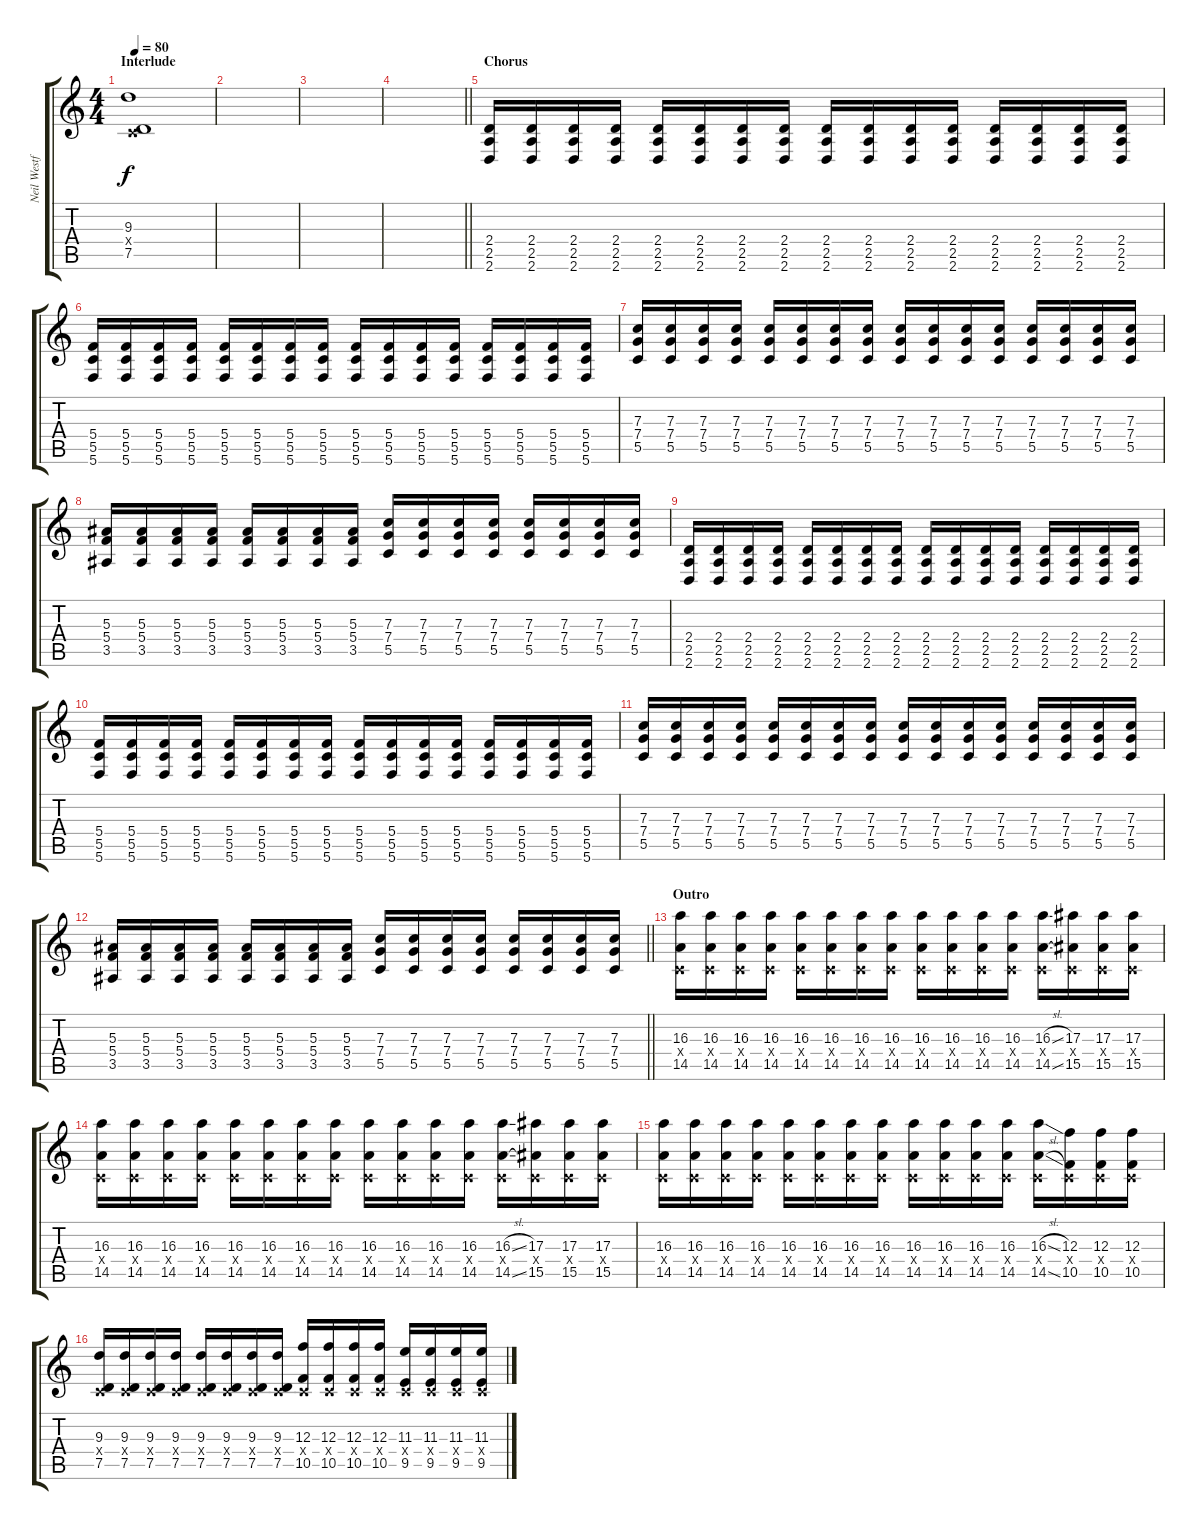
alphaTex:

\track ("Neil Westfall" "Neil Westf") {instrument overdrivenguitar}
\staff {score tabs}
\tuning (D4 A3 F3 C3 G2 C2) {hide}
\ts (4 4)
\section ("" "Interlude")
\tempo 80
\clef g2
\ks c
(9.3 0.4{x} 7.5).1{dy f} |
|
|
\barLineRight lightlight
|
\section ("" "Chorus")
(2.4 2.5 2.6).16 (2.4 2.5 2.6).16 (2.4 2.5 2.6).16 (2.4 2.5 2.6).16 (2.4 2.5 2.6).16 (2.4 2.5 2.6).16 (2.4 2.5 2.6).16 (2.4 2.5 2.6).16 (2.4 2.5 2.6).16 (2.4 2.5 2.6).16 (2.4 2.5 2.6).16 (2.4 2.5 2.6).16 (2.4 2.5 2.6).16 (2.4 2.5 2.6).16 (2.4 2.5 2.6).16 (2.4 2.5 2.6).16 |
(5.4 5.5 5.6).16 (5.4 5.5 5.6).16 (5.4 5.5 5.6).16 (5.4 5.5 5.6).16 (5.4 5.5 5.6).16 (5.4 5.5 5.6).16 (5.4 5.5 5.6).16 (5.4 5.5 5.6).16 (5.4 5.5 5.6).16 (5.4 5.5 5.6).16 (5.4 5.5 5.6).16 (5.4 5.5 5.6).16 (5.4 5.5 5.6).16 (5.4 5.5 5.6).16 (5.4 5.5 5.6).16 (5.4 5.5 5.6).16 |
(7.3 7.4 5.5).16 (7.3 7.4 5.5).16 (7.3 7.4 5.5).16 (7.3 7.4 5.5).16 (7.3 7.4 5.5).16 (7.3 7.4 5.5).16 (7.3 7.4 5.5).16 (7.3 7.4 5.5).16 (7.3 7.4 5.5).16 (7.3 7.4 5.5).16 (7.3 7.4 5.5).16 (7.3 7.4 5.5).16 (7.3 7.4 5.5).16 (7.3 7.4 5.5).16 (7.3 7.4 5.5).16 (7.3 7.4 5.5).16 |
(5.3 5.4 3.5).16 (5.3 5.4 3.5).16 (5.3 5.4 3.5).16 (5.3 5.4 3.5).16 (5.3 5.4 3.5).16 (5.3 5.4 3.5).16 (5.3 5.4 3.5).16 (5.3 5.4 3.5).16 (7.3 7.4 5.5).16 (7.3 7.4 5.5).16 (7.3 7.4 5.5).16 (7.3 7.4 5.5).16 (7.3 7.4 5.5).16 (7.3 7.4 5.5).16 (7.3 7.4 5.5).16 (7.3 7.4 5.5).16 |
(2.4 2.5 2.6).16 (2.4 2.5 2.6).16 (2.4 2.5 2.6).16 (2.4 2.5 2.6).16 (2.4 2.5 2.6).16 (2.4 2.5 2.6).16 (2.4 2.5 2.6).16 (2.4 2.5 2.6).16 (2.4 2.5 2.6).16 (2.4 2.5 2.6).16 (2.4 2.5 2.6).16 (2.4 2.5 2.6).16 (2.4 2.5 2.6).16 (2.4 2.5 2.6).16 (2.4 2.5 2.6).16 (2.4 2.5 2.6).16 |
(5.4 5.5 5.6).16 (5.4 5.5 5.6).16 (5.4 5.5 5.6).16 (5.4 5.5 5.6).16 (5.4 5.5 5.6).16 (5.4 5.5 5.6).16 (5.4 5.5 5.6).16 (5.4 5.5 5.6).16 (5.4 5.5 5.6).16 (5.4 5.5 5.6).16 (5.4 5.5 5.6).16 (5.4 5.5 5.6).16 (5.4 5.5 5.6).16 (5.4 5.5 5.6).16 (5.4 5.5 5.6).16 (5.4 5.5 5.6).16 |
(7.3 7.4 5.5).16 (7.3 7.4 5.5).16 (7.3 7.4 5.5).16 (7.3 7.4 5.5).16 (7.3 7.4 5.5).16 (7.3 7.4 5.5).16 (7.3 7.4 5.5).16 (7.3 7.4 5.5).16 (7.3 7.4 5.5).16 (7.3 7.4 5.5).16 (7.3 7.4 5.5).16 (7.3 7.4 5.5).16 (7.3 7.4 5.5).16 (7.3 7.4 5.5).16 (7.3 7.4 5.5).16 (7.3 7.4 5.5).16 |
\barLineRight lightlight
(5.3 5.4 3.5).16 (5.3 5.4 3.5).16 (5.3 5.4 3.5).16 (5.3 5.4 3.5).16 (5.3 5.4 3.5).16 (5.3 5.4 3.5).16 (5.3 5.4 3.5).16 (5.3 5.4 3.5).16 (7.3 7.4 5.5).16 (7.3 7.4 5.5).16 (7.3 7.4 5.5).16 (7.3 7.4 5.5).16 (7.3 7.4 5.5).16 (7.3 7.4 5.5).16 (7.3 7.4 5.5).16 (7.3 7.4 5.5).16 |
\section ("" "Outro")
(16.3 0.4{x} 14.5).16 (16.3 0.4{x} 14.5).16 (16.3 0.4{x} 14.5).16 (16.3 0.4{x} 14.5).16 (16.3 0.4{x} 14.5).16 (16.3 0.4{x} 14.5).16 (16.3 0.4{x} 14.5).16 (16.3 0.4{x} 14.5).16 (16.3 0.4{x} 14.5).16 (16.3 0.4{x} 14.5).16 (16.3 0.4{x} 14.5).16 (16.3 0.4{x} 14.5).16 (16.3{sl} 0.4{x} 14.5{sl}).16 (17.3 0.4{x} 15.5).16 (17.3 0.4{x} 15.5).16 (17.3 0.4{x} 15.5).16 |
(16.3 0.4{x} 14.5).16 (16.3 0.4{x} 14.5).16 (16.3 0.4{x} 14.5).16 (16.3 0.4{x} 14.5).16 (16.3 0.4{x} 14.5).16 (16.3 0.4{x} 14.5).16 (16.3 0.4{x} 14.5).16 (16.3 0.4{x} 14.5).16 (16.3 0.4{x} 14.5).16 (16.3 0.4{x} 14.5).16 (16.3 0.4{x} 14.5).16 (16.3 0.4{x} 14.5).16 (16.3{sl} 0.4{x} 14.5{sl}).16 (17.3 0.4{x} 15.5).16 (17.3 0.4{x} 15.5).16 (17.3 0.4{x} 15.5).16 |
(16.3 0.4{x} 14.5).16 (16.3 0.4{x} 14.5).16 (16.3 0.4{x} 14.5).16 (16.3 0.4{x} 14.5).16 (16.3 0.4{x} 14.5).16 (16.3 0.4{x} 14.5).16 (16.3 0.4{x} 14.5).16 (16.3 0.4{x} 14.5).16 (16.3 0.4{x} 14.5).16 (16.3 0.4{x} 14.5).16 (16.3 0.4{x} 14.5).16 (16.3 0.4{x} 14.5).16 (16.3{sl} 0.4{x} 14.5{sl}).16 (12.3 0.4{x} 10.5).16 (12.3 0.4{x} 10.5).16 (12.3 0.4{x} 10.5).16 |
(9.3 0.4{x} 7.5).16 (9.3 0.4{x} 7.5).16 (9.3 0.4{x} 7.5).16 (9.3 0.4{x} 7.5).16 (9.3 0.4{x} 7.5).16 (9.3 0.4{x} 7.5).16 (9.3 0.4{x} 7.5).16 (9.3 0.4{x} 7.5).16 (12.3 0.4{x} 10.5).16 (12.3 0.4{x} 10.5).16 (12.3 0.4{x} 10.5).16 (12.3 0.4{x} 10.5).16 (11.3 0.4{x} 9.5).16 (11.3 0.4{x} 9.5).16 (11.3 0.4{x} 9.5).16 (11.3 0.4{x} 9.5).16
